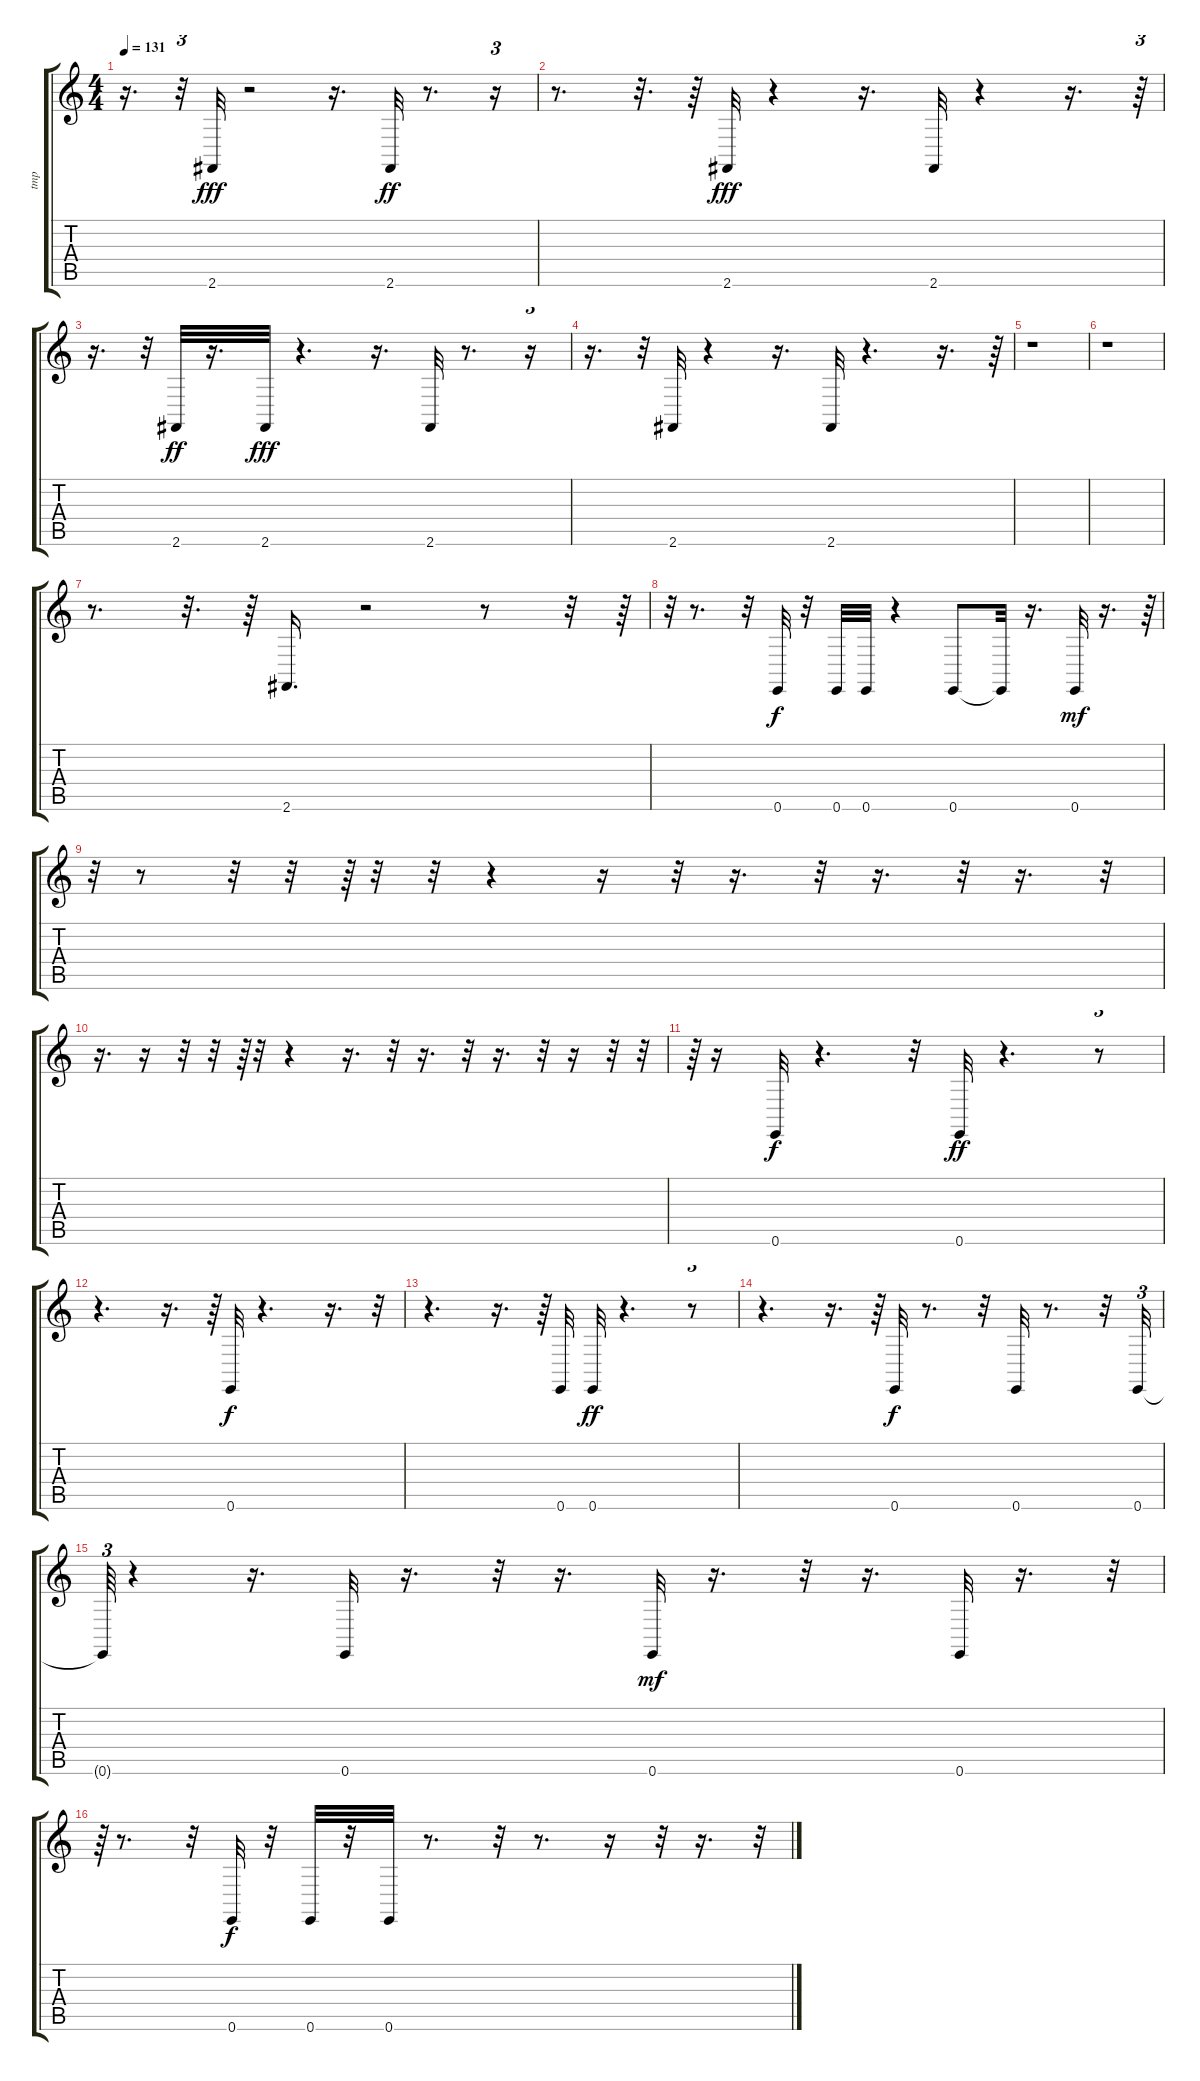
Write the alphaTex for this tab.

\track ("tmp" "tmp") {instrument timpani}
\staff {score tabs}
\tuning (E4 B3 G3 D3 A2 E2) {hide}
\ts (4 4)
\tempo 131
\clef g2
\ks c
r.16{d dy fff} r.32{tu (3 2)} 2.6.32 r.2 r.16{d} 2.6.32{dy ff} r.8{d} r.16{tu (3 2)} |
r.8{d} r.32{d} r.64 2.6.32{dy fff} r.4 r.16{d} 2.6.32 r.4 r.16{d} r.64{tu (3 2)} |
r.16{d} r.32{tu (3 2)} 2.6.32{dy ff} r.16{d} 2.6.32{dy fff} r.4{d} r.16{d} 2.6.32 r.8{d} r.16{tu (3 2)} |
r.16{d} r.32{tu (3 2)} 2.6.32 r.4 r.16{d} 2.6.32 r.4{d} r.16{d} r.64{tu (3 2)} |
r.1 |
r.1 |
r.8{d} r.32{d} r.64 2.6.16{d} r.2 r.8 r.32 r.64{tu (3 2)} |
r.32{tu (3 2)} r.8{d} r.32 0.6.32{dy f} r.32 0.6.32 0.6.32 r.4 0.6.8 0.6{t}.32 r.16{d} 0.6.32{dy mf} r.16{d} r.64{tu (3 2)} |
r.32{tu (3 2)} r.8 r.32 r.32 r.64{tu (3 2)} r.32 r.32 r.4 r.16 r.32 r.16{d} r.32 r.16{d} r.32 r.16{d} r.32 |
r.16{d} r.16 r.32 r.32 r.64{tu (3 2)} r.32 r.4 r.16{d} r.32 r.16{d} r.32 r.16{d} r.32 r.16 r.32 r.32{tu (3 2)} |
r.64{tu (3 2)} r.16 0.6.32{dy f} r.4{d} r.32 0.6.32{dy ff} r.4{d} r.8{tu (3 2)} |
r.4{d} r.16{d} r.64{tu (3 2)} 0.6.32{dy f} r.4{d} r.16{d} r.32{tu (3 2)} |
r.4{d} r.16{d} r.64{tu (3 2)} 0.6.32 0.6.32{dy ff} r.4{d} r.8{tu (3 2)} |
r.4{d} r.16{d} r.64{tu (3 2)} 0.6.32{dy f} r.8{d} r.32 0.6.32 r.8{d} r.32 0.6.32{tu (3 2)} |
0.6{t}.64{tu (3 2)} r.4 r.16{d} 0.6.32 r.16{d} r.32 r.16{d} 0.6.32{dy mf} r.16{d} r.32 r.16{d} 0.6.32 r.16{d} r.32{tu (3 2)} |
r.64{tu (3 2)} r.8{d} r.32 0.6.32{dy f} r.32 0.6.32 r.32 0.6.32 r.8{d} r.32 r.8{d} r.16 r.32 r.16{d} r.32{tu (3 2)}
